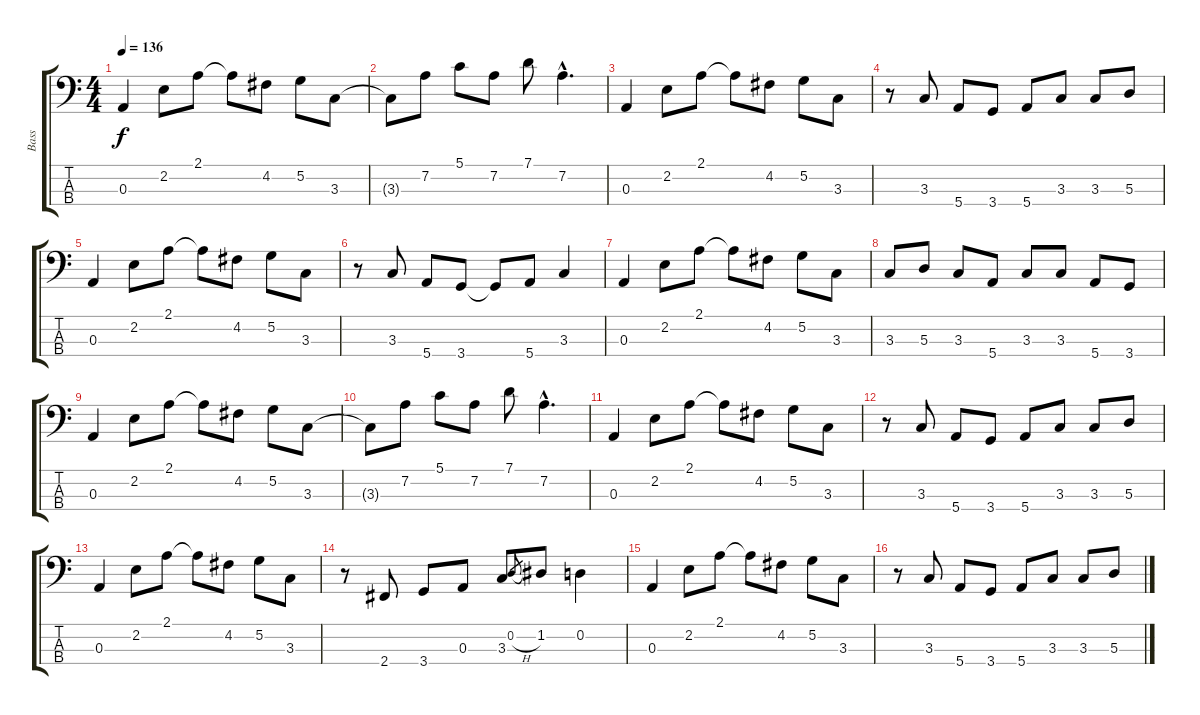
\track ("Bass" "Bass") {instrument electricbasspick}
\staff {score tabs}
\tuning (G2 D2 A1 E1) {hide}
\ts (4 4)
\tempo 136
\clef f4
\ks c
0.3.4{dy f} 2.2.8 2.1.8 2.1{t}.8 4.2.8 5.2.8 3.3.8 |
3.3{t}.8 7.2.8 5.1.8 7.2.8 7.1.8 7.2{hac}.4{d} |
0.3.4 2.2.8 2.1.8 2.1{t}.8 4.2.8 5.2.8 3.3.8 |
r.8 3.3.8 5.4.8 3.4.8 5.4.8 3.3.8 3.3.8 5.3.8 |
0.3.4 2.2.8 2.1.8 2.1{t}.8 4.2.8 5.2.8 3.3.8 |
r.8 3.3.8 5.4.8 3.4.8 3.4{t}.8 5.4.8 3.3.4 |
0.3.4 2.2.8 2.1.8 2.1{t}.8 4.2.8 5.2.8 3.3.8 |
3.3.8 5.3.8 3.3.8 5.4.8 3.3.8 3.3.8 5.4.8 3.4.8 |
0.3.4 2.2.8 2.1.8 2.1{t}.8 4.2.8 5.2.8 3.3.8 |
3.3{t}.8 7.2.8 5.1.8 7.2.8 7.1.8 7.2{hac}.4{d} |
0.3.4 2.2.8 2.1.8 2.1{t}.8 4.2.8 5.2.8 3.3.8 |
r.8 3.3.8 5.4.8 3.4.8 5.4.8 3.3.8 3.3.8 5.3.8 |
0.3.4 2.2.8 2.1.8 2.1{t}.8 4.2.8 5.2.8 3.3.8 |
r.8 2.4.8 3.4.8 0.3.8 3.3.8 0.2{h}.8{gr} 1.2.8 0.2.4 |
0.3.4 2.2.8 2.1.8 2.1{t}.8 4.2.8 5.2.8 3.3.8 |
r.8 3.3.8 5.4.8 3.4.8 5.4.8 3.3.8 3.3.8 5.3.8
